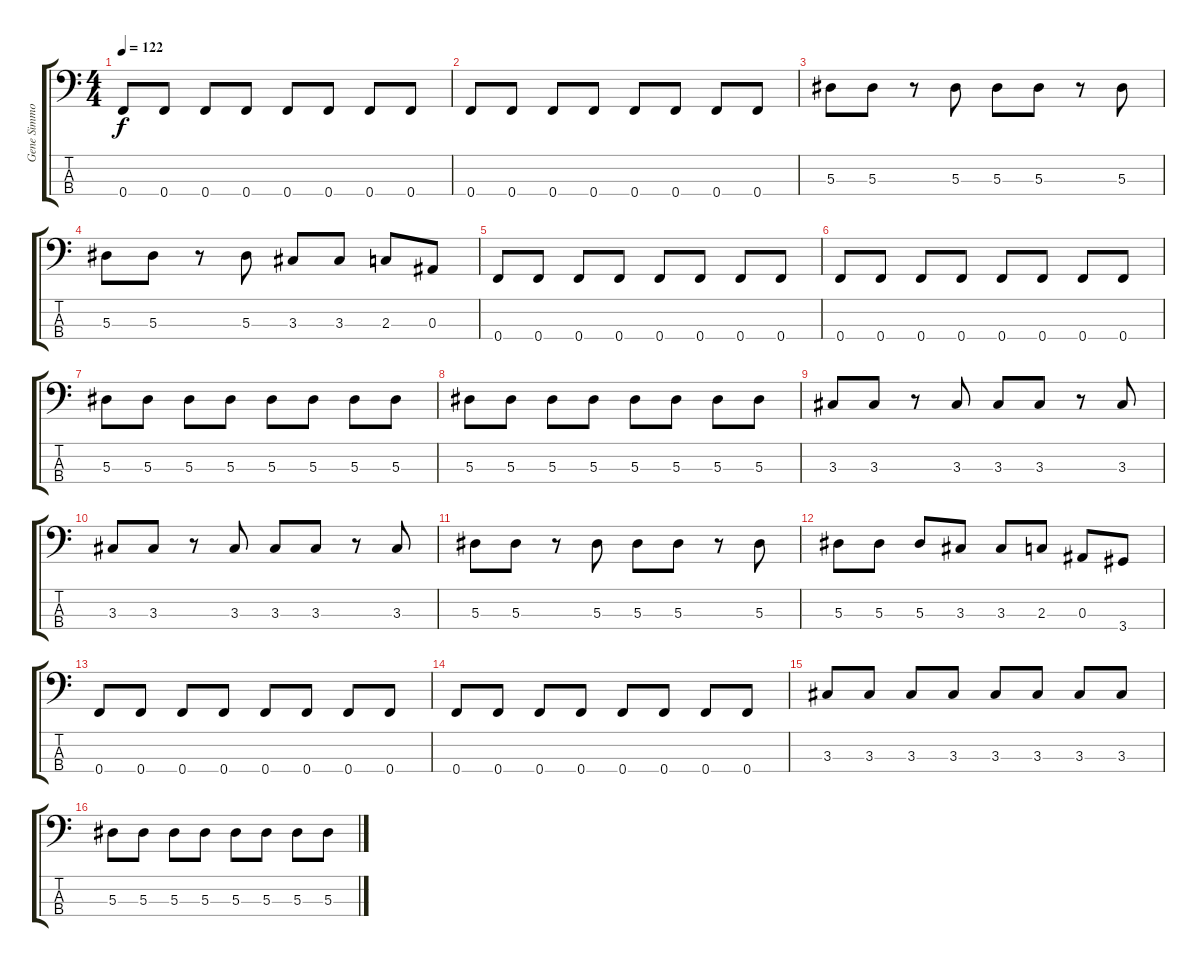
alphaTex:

\track ("Gene Simmons" "Gene Simmo") {instrument electricbassfinger}
\staff {score tabs}
\tuning (Ab2 Eb2 Bb1 F1) {hide}
\ts (4 4)
\tempo 122
\clef f4
\ks c
0.4.8{dy f} 0.4.8 0.4.8 0.4.8 0.4.8 0.4.8 0.4.8 0.4.8 |
0.4.8 0.4.8 0.4.8 0.4.8 0.4.8 0.4.8 0.4.8 0.4.8 |
5.3.8 5.3.8 r.8 5.3.8 5.3.8 5.3.8 r.8 5.3.8 |
5.3.8 5.3.8 r.8 5.3.8 3.3.8 3.3.8 2.3.8 0.3.8 |
0.4.8 0.4.8 0.4.8 0.4.8 0.4.8 0.4.8 0.4.8 0.4.8 |
0.4.8 0.4.8 0.4.8 0.4.8 0.4.8 0.4.8 0.4.8 0.4.8 |
5.3.8 5.3.8 5.3.8 5.3.8 5.3.8 5.3.8 5.3.8 5.3.8 |
5.3.8 5.3.8 5.3.8 5.3.8 5.3.8 5.3.8 5.3.8 5.3.8 |
3.3.8 3.3.8 r.8 3.3.8 3.3.8 3.3.8 r.8 3.3.8 |
3.3.8 3.3.8 r.8 3.3.8 3.3.8 3.3.8 r.8 3.3.8 |
5.3.8 5.3.8 r.8 5.3.8 5.3.8 5.3.8 r.8 5.3.8 |
5.3.8 5.3.8 5.3.8 3.3.8 3.3.8 2.3.8 0.3.8 3.4.8 |
0.4.8 0.4.8 0.4.8 0.4.8 0.4.8 0.4.8 0.4.8 0.4.8 |
0.4.8 0.4.8 0.4.8 0.4.8 0.4.8 0.4.8 0.4.8 0.4.8 |
3.3.8 3.3.8 3.3.8 3.3.8 3.3.8 3.3.8 3.3.8 3.3.8 |
5.3.8 5.3.8 5.3.8 5.3.8 5.3.8 5.3.8 5.3.8 5.3.8
